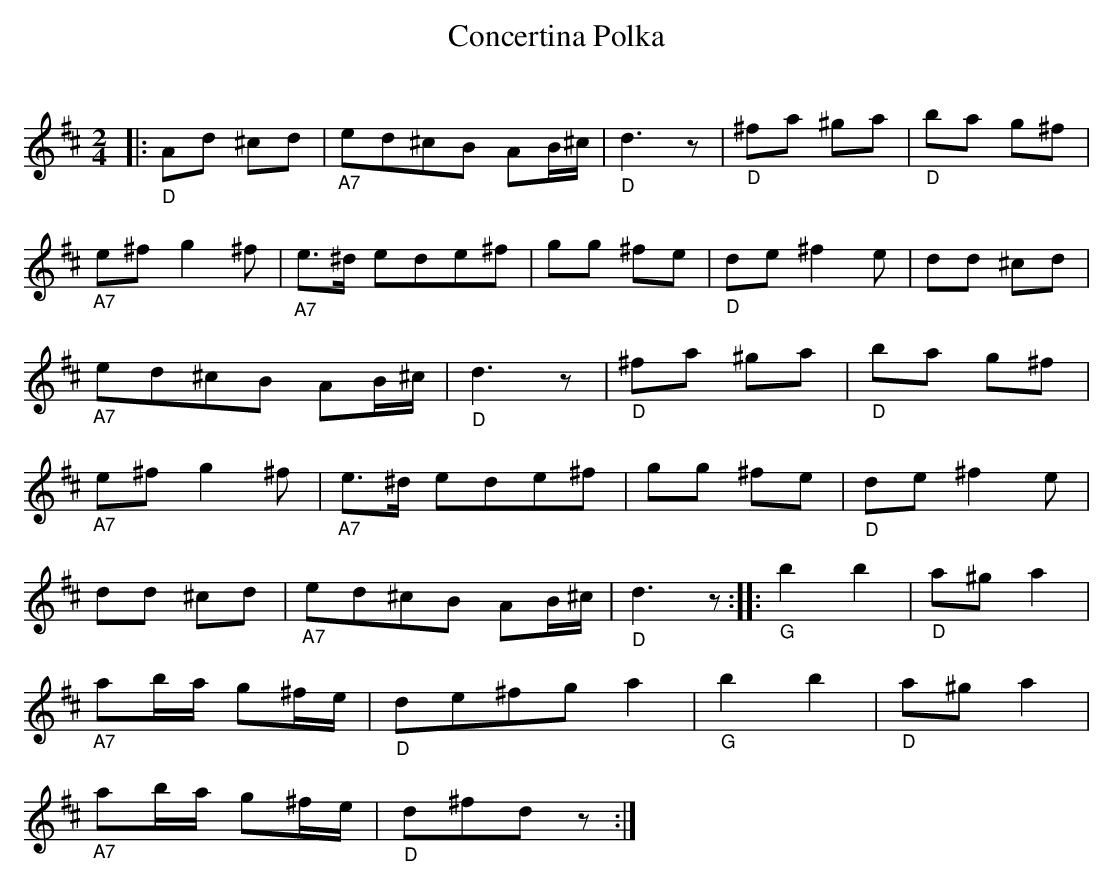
X:1
T:  Concertina Polka
C:
K:D
M:2/4
|: "_D" Ad ^cd | "_A7" ed^cB AB/^c/ | "_D"d3 z | "_D" ^fa ^ga | "_D" ba g^f |
"_A7" e^f g2 ^f | "_A7" e>^d ede^f | gg ^fe | "_D" de ^f2 e | dd ^cd |
"_A7" ed^cB AB/^c/ | "_D"d3 z | "_D" ^fa ^ga | "_D" ba g^f |
"_A7" e^f g2 ^f | "_A7" e>^d ede^f | gg ^fe | "_D" de ^f2 e |
dd ^cd | "_A7" ed^cB AB/^c/ | "_D"d3 z :||: "_G" b2 b2 | "_D"a^g a2 |
"_A7" ab/a/ g^f/e/ | "_D" de^fg a2 | "_G" b2 b2 | "_D"a^g a2 |
"_A7" ab/a/ g^f/e/ | "_D" d^fd z :|
